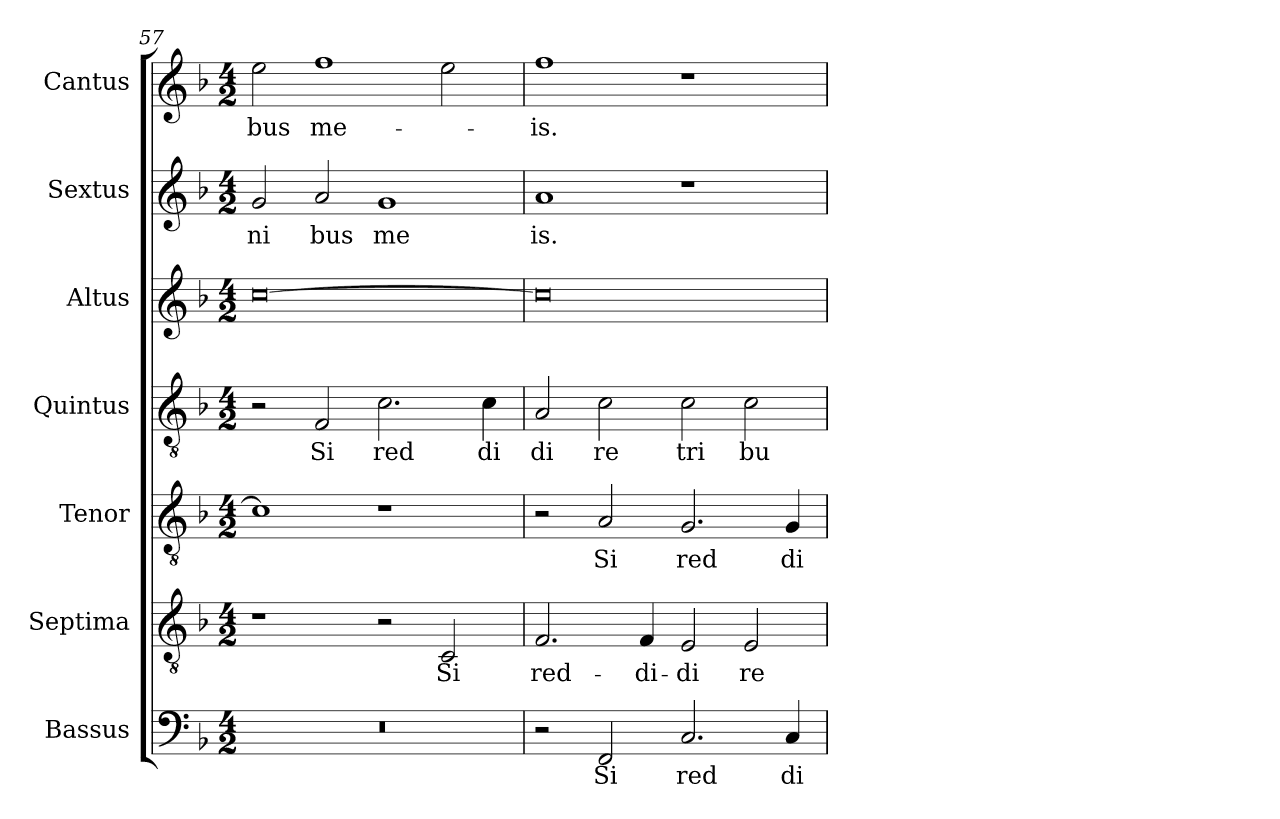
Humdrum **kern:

**kern	**text	**kern	**text	**kern	**text	**kern	**text	**kern	**kern	**text	**kern	**text
*part7	*part7	*part6	*part6	*part5	*part5	*part4	*part4	*part3	*part2	*part2	*part1	*part1
*staff7	*staff7	*staff6	*staff6	*staff5	*staff5	*staff4	*staff4	*staff3	*staff2	*staff2	*staff1	*staff1
*I"Bassus	*	*I"Septima	*	*I"Tenor	*	*I"Quintus	*	*I"Altus	*I"Sextus	*	*I"Cantus	*
*clefF4	*	*clefGv2	*	*clefGv2	*	*clefGv2	*	*clefG2	*clefG2	*	*clefG2	*
*k[b-]	*	*k[b-]	*	*k[b-]	*	*k[b-]	*	*k[b-]	*k[b-]	*	*k[b-]	*
*F:	*	*F:	*	*F:	*	*F:	*	*F:	*F:	*	*F:	*
*M4/2	*	*M4/2	*	*M4/2	*	*M4/2	*	*M4/2	*M4/2	*	*M4/2	*
=57	=57	=57	=57	=57	=57	=57	=57	=57	=57	=57	=57	=57
!	!	!	!	!	!	!	!	!	!	!LO:LY:b:cj	!	!LO:LY:b:cj
0r	.	1r	.	1c]	.	2r	.	[>0cc	2g/	ni	2ee\	-bus
!	!	!	!	!	!	!	!LO:LY:b:cj	!	!	!LO:LY:b:cj	!	!LO:LY:b:cj
.	.	.	.	.	.	2F/	Si	.	2a/	bus	1ff	me-
!	!	!	!	!	!	!	!LO:LY:b:cj	!	!	!LO:LY:b:cj	!	!
.	.	2r	.	1r	.	2.c\	red	.	1g	me	.	.
!	!	!	!LO:LY:b:cj	!	!	!	!	!	!	!	!	!
.	.	2C/	Si	.	.	.	.	.	.	.	2ee\	.
!	!	!	!	!	!	!	!LO:LY:b:cj	!	!	!	!	!
.	.	.	.	.	.	4c\	di	.	.	.	.	.
=58	=58	=58	=58	=58	=58	=58	=58	=58	=58	=58	=58	=58
!	!	!	!LO:LY:b:cj	!	!	!	!LO:LY:b:cj	!	!	!LO:LY:b:cj	!	!LO:LY:b:cj
2r	.	2.F/	red-	2r	.	2A/	di	0cc]	1a	is.	1ff	-is.
!	!LO:LY:b:cj	!	!	!	!LO:LY:b:cj	!	!LO:LY:b:cj	!	!	!	!	!
2FF/	Si	.	.	2A/	Si	2c\	re	.	.	.	.	.
!	!	!	!LO:LY:b:cj	!	!	!	!	!	!	!	!	!
.	.	4F/	-di-	.	.	.	.	.	.	.	.	.
!	!LO:LY:b:cj	!	!LO:LY:b:cj	!	!LO:LY:b:cj	!	!LO:LY:b:cj	!	!	!	!	!
2.C/	red	2E/	-di	2.G/	red	2c\	tri	.	1r	.	1r	.
!	!	!	!LO:LY:b:cj	!	!	!	!LO:LY:b:cj	!	!	!	!	!
.	.	2E/	re-	.	.	2c\	bu	.	.	.	.	.
!	!LO:LY:b:cj	!	!	!	!LO:LY:b:cj	!	!	!	!	!	!	!
4C/	di	.	.	4G/	di	.	.	.	.	.	.	.
=	=	=	=	=	=	=	=	=	=	=	=	=
*-	*-	*-	*-	*-	*-	*-	*-	*-	*-	*-	*-	*-
